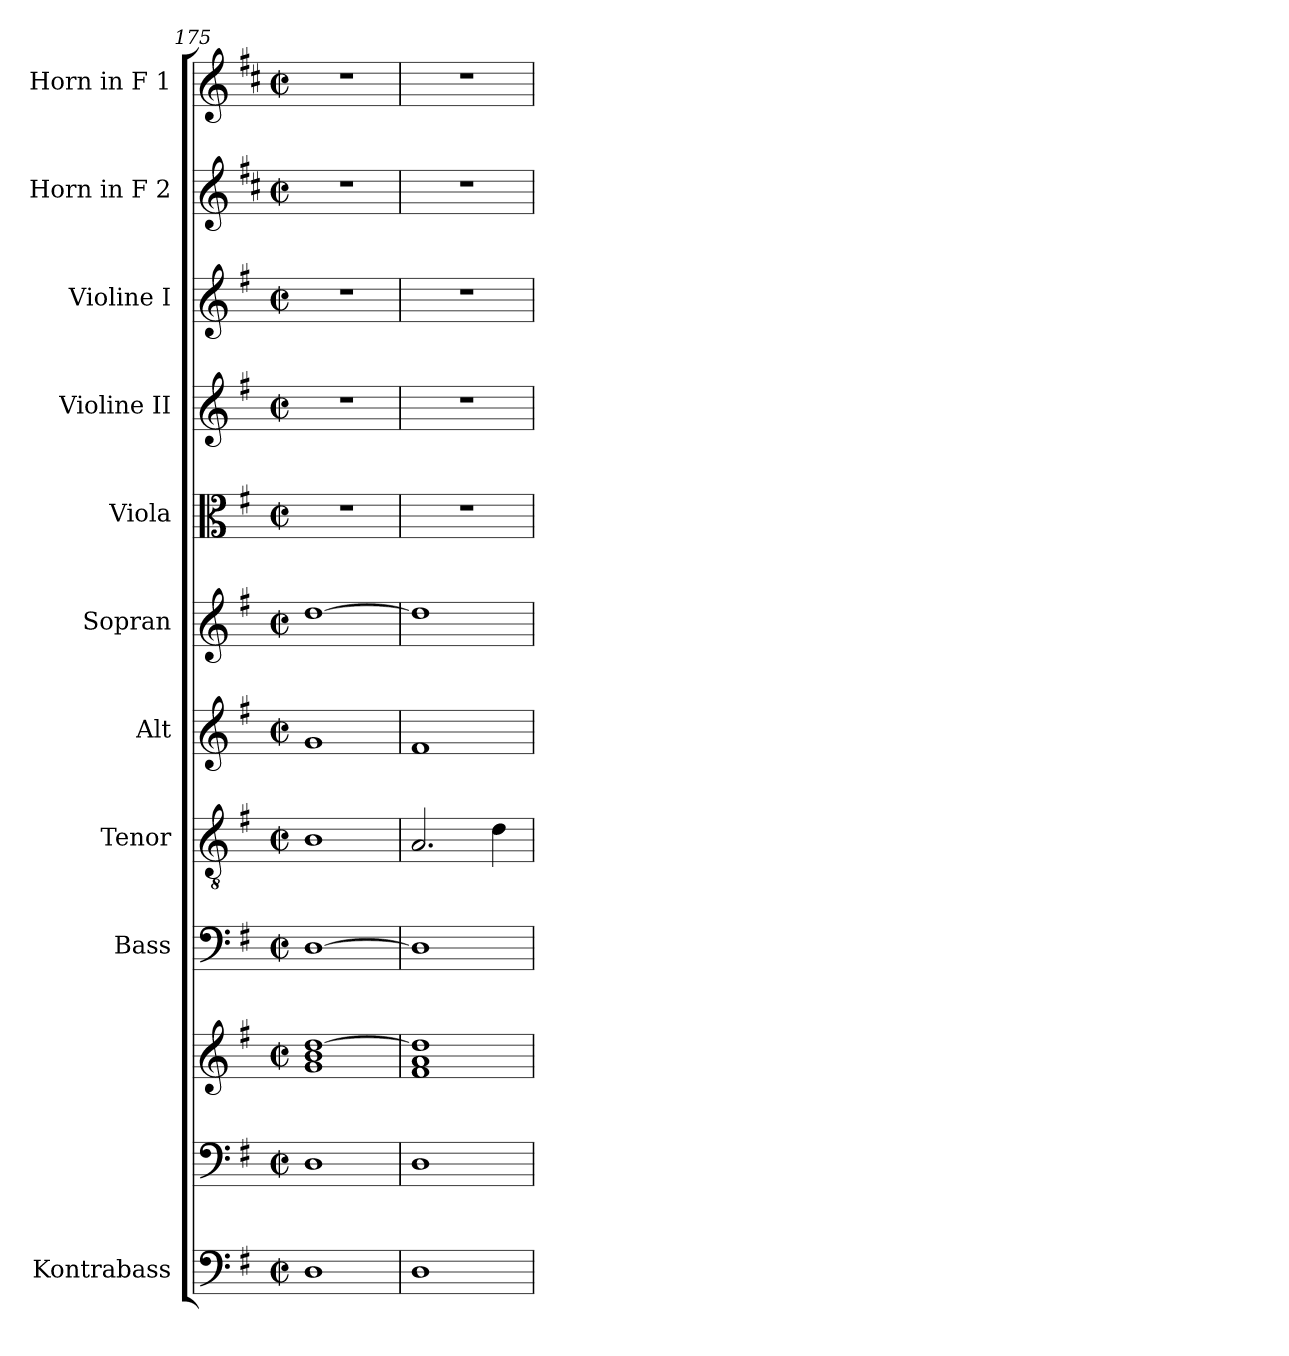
**kern	**kern	**kern	**kern	**kern	**kern	**kern	**kern	**kern	**kern	**kern	**kern
*part11	*part10	*part10	*part9	*part8	*part7	*part6	*part5	*part4	*part3	*part2	*part1
*staff12	*staff11	*staff10	*staff9	*staff8	*staff7	*staff6	*staff5	*staff4	*staff3	*staff2	*staff1
*I"Kontrabass	*	*	*I"Bass	*I"Tenor	*I"Alt	*I"Sopran	*I"Viola	*I"Violine II	*I"Violine I	*I"Horn in F 2	*I"Horn in F 1
*I'Kb.	*	*	*I'B.	*I'T.	*I'A.	*I'S.	*I'Vla.	*I'Vl. II	*I'Vl. I	*	*
*clefF4	*clefF4	*clefG2	*clefF4	*clefGv2	*clefG2	*clefG2	*clefC3	*clefG2	*clefG2	*clefG2	*clefG2
*ITrd7c12	*	*	*	*	*	*	*	*	*	*ITrd4c7	*ITrd4c7
*k[f#]	*k[f#]	*k[f#]	*k[f#]	*k[f#]	*k[f#]	*k[f#]	*k[f#]	*k[f#]	*k[f#]	*k[f#]	*k[f#]
*G:	*G:	*G:	*G:	*G:	*G:	*G:	*G:	*G:	*G:	*G:	*G:
*M2/2	*M2/2	*M2/2	*M2/2	*M2/2	*M2/2	*M2/2	*M2/2	*M2/2	*M2/2	*M2/2	*M2/2
*met(c|)	*met(c|)	*met(c|)	*met(c|)	*met(c|)	*met(c|)	*met(c|)	*met(c|)	*met(c|)	*met(c|)	*met(c|)	*met(c|)
=175	=175	=175	=175	=175	=175	=175	=175	=175	=175	=175	=175
1DD	1D	1g 1b [1dd	[1D	1B	1g	[1dd	1r	1r	1r	1r	1r
=176	=176	=176	=176	=176	=176	=176	=176	=176	=176	=176	=176
1DD	1D	1f# 1a 1dd]	1D]	2.A/	1f#	1dd]	1r	1r	1r	1r	1r
.	.	.	.	4d\	.	.	.	.	.	.	.
=	=	=	=	=	=	=	=	=	=	=	=
*-	*-	*-	*-	*-	*-	*-	*-	*-	*-	*-	*-
